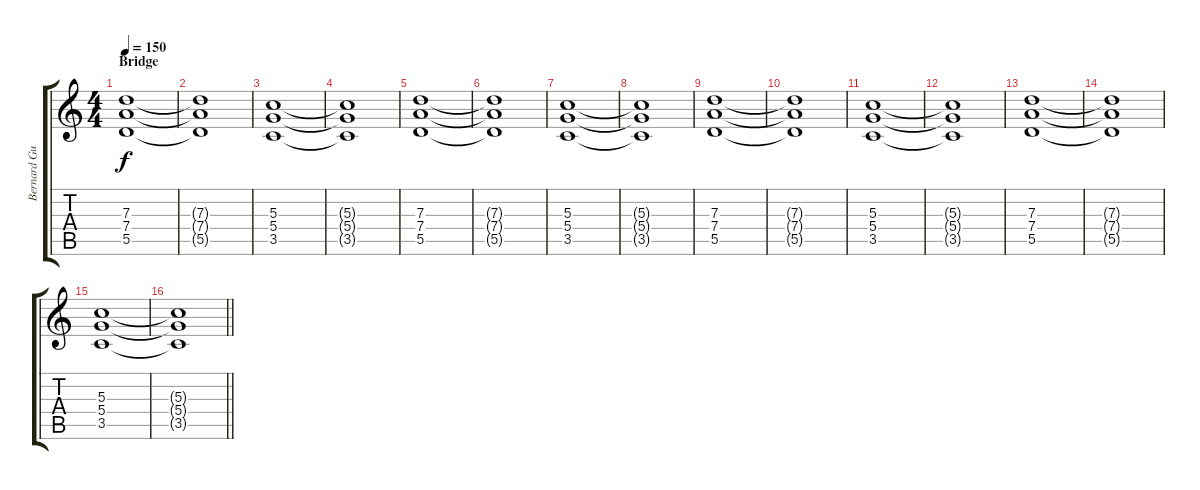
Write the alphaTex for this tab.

\track ("Bernard Guitar 1" "Bernard Gu") {instrument overdrivenguitar}
\staff {score tabs}
\tuning (E4 B3 G3 D3 A2 E2) {hide}
\ts (4 4)
\section ("" "Bridge")
\tempo 150
\clef g2
\ks c
(7.3 7.4 5.5).1{dy f} |
(7.3{t} 7.4{t} 5.5{t}).1 |
(5.3 5.4 3.5).1 |
(5.3{t} 5.4{t} 3.5{t}).1 |
(7.3 7.4 5.5).1 |
(7.3{t} 7.4{t} 5.5{t}).1 |
(5.3 5.4 3.5).1 |
(5.3{t} 5.4{t} 3.5{t}).1 |
(7.3 7.4 5.5).1 |
(7.3{t} 7.4{t} 5.5{t}).1 |
(5.3 5.4 3.5).1 |
(5.3{t} 5.4{t} 3.5{t}).1 |
(7.3 7.4 5.5).1 |
(7.3{t} 7.4{t} 5.5{t}).1 |
(5.3 5.4 3.5).1 |
\barLineRight lightlight
(5.3{t} 5.4{t} 3.5{t}).1
